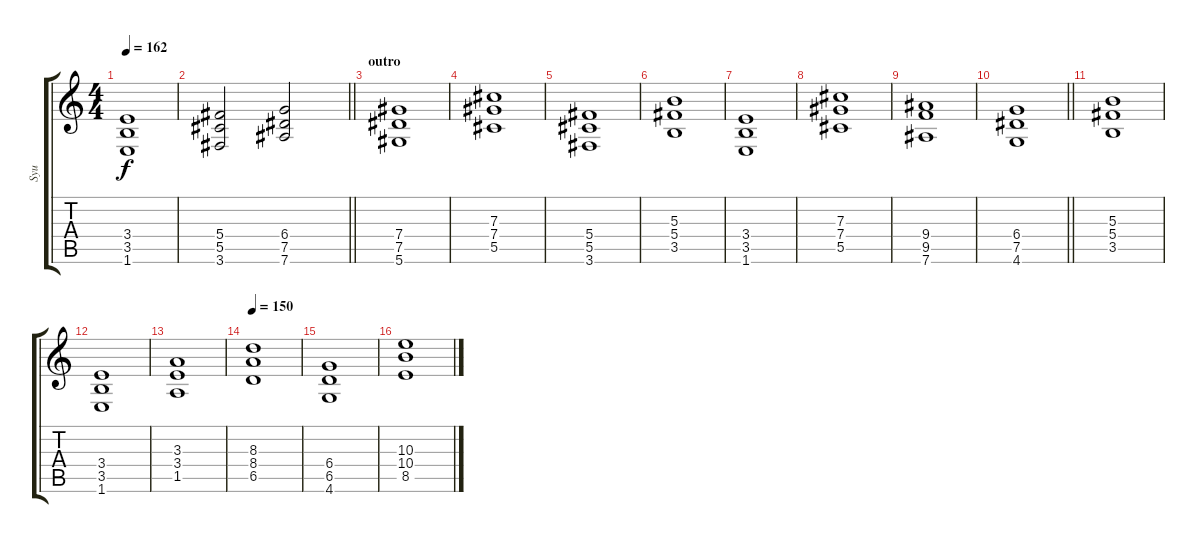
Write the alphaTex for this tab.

\track ("Syu" "Syu") {instrument overdrivenguitar}
\staff {score tabs}
\tuning (Eb4 Bb3 Gb3 Db3 Ab2 Eb2) {hide}
\ts (4 4)
\tempo 162
\clef g2
\ks c
(3.4 3.5 1.6).1{dy f} |
\barLineRight lightlight
(5.4 5.5 3.6).2 (6.4 7.5 7.6).2 |
\section ("" "outro")
(7.4 7.5 5.6).1 |
(7.3 7.4 5.5).1 |
(5.4 5.5 3.6).1 |
(5.3 5.4 3.5).1 |
(3.4 3.5 1.6).1 |
(7.3 7.4 5.5).1 |
(9.4 9.5 7.6).1 |
\barLineRight lightlight
(6.4 7.5 4.6).1 |
(5.3 5.4 3.5).1 |
(3.4 3.5 1.6).1 |
(3.3 3.4 1.5).1 |
\tempo 147
\tempo 150
(8.3 8.4 6.5).1 |
(6.4 6.5 4.6).1 |
(10.3 10.4 8.5).1
